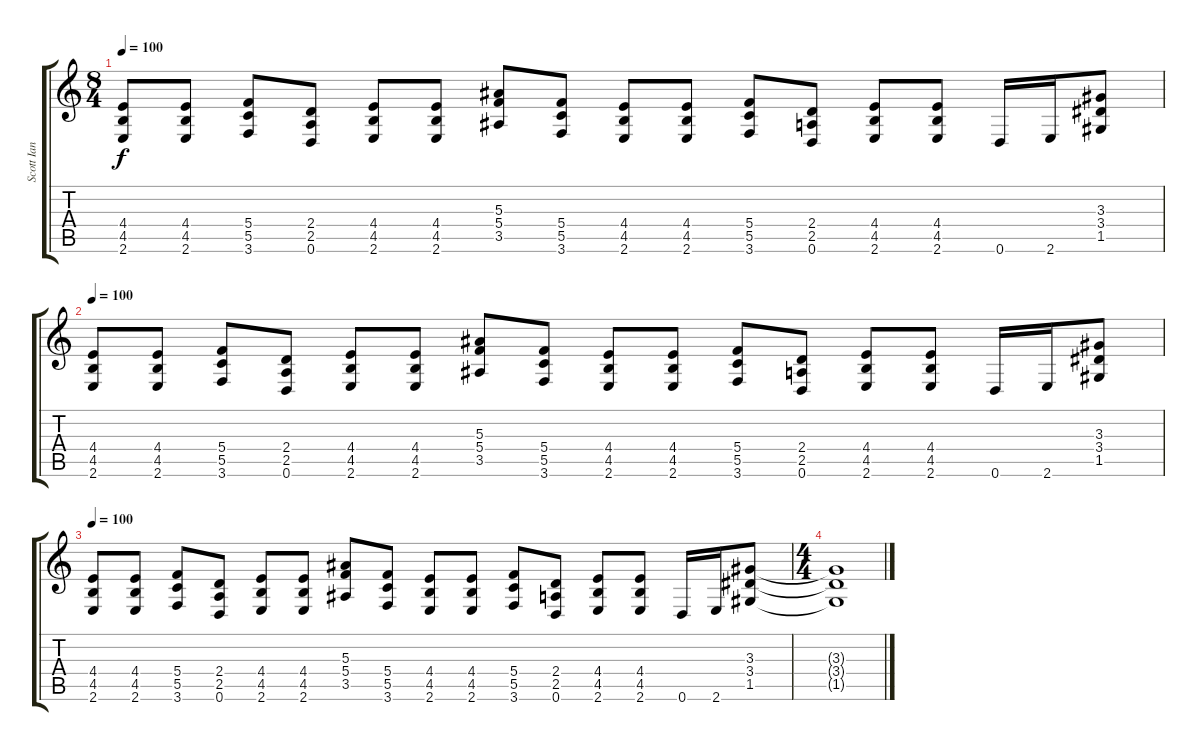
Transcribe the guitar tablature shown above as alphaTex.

\track ("Scott Ian (Rhytm)" "Scott Ian ") {instrument distortionguitar}
\staff {score tabs}
\tuning (D4 A3 F3 C3 G2 D2) {hide}
\ts (8 4)
\tempo 100
\clef g2
\ks c
(4.4 4.5 2.6).8{dy f} (4.4 4.5 2.6).8 (5.4 5.5 3.6).8 (2.4 2.5 0.6).8 (4.4 4.5 2.6).8 (4.4 4.5 2.6).8 (5.3 5.4 3.5).8 (5.4 5.5 3.6).8 (4.4 4.5 2.6).8 (4.4 4.5 2.6).8 (5.4 5.5 3.6).8 (2.4 2.5 0.6).8 (4.4 4.5 2.6).8 (4.4 4.5 2.6).8 0.6.16 2.6.16 (3.3 3.4 1.5).8 |
\tempo 100
(4.4 4.5 2.6).8 (4.4 4.5 2.6).8 (5.4 5.5 3.6).8 (2.4 2.5 0.6).8 (4.4 4.5 2.6).8 (4.4 4.5 2.6).8 (5.3 5.4 3.5).8 (5.4 5.5 3.6).8 (4.4 4.5 2.6).8 (4.4 4.5 2.6).8 (5.4 5.5 3.6).8 (2.4 2.5 0.6).8 (4.4 4.5 2.6).8 (4.4 4.5 2.6).8 0.6.16 2.6.16 (3.3 3.4 1.5).8 |
\tempo 100
(4.4 4.5 2.6).8 (4.4 4.5 2.6).8 (5.4 5.5 3.6).8 (2.4 2.5 0.6).8 (4.4 4.5 2.6).8 (4.4 4.5 2.6).8 (5.3 5.4 3.5).8 (5.4 5.5 3.6).8 (4.4 4.5 2.6).8 (4.4 4.5 2.6).8 (5.4 5.5 3.6).8 (2.4 2.5 0.6).8 (4.4 4.5 2.6).8 (4.4 4.5 2.6).8 0.6.16 2.6.16 (3.3 3.4 1.5).8 |
\ts (4 4)
(3.3{t} 3.4{t} 1.5{t}).1
